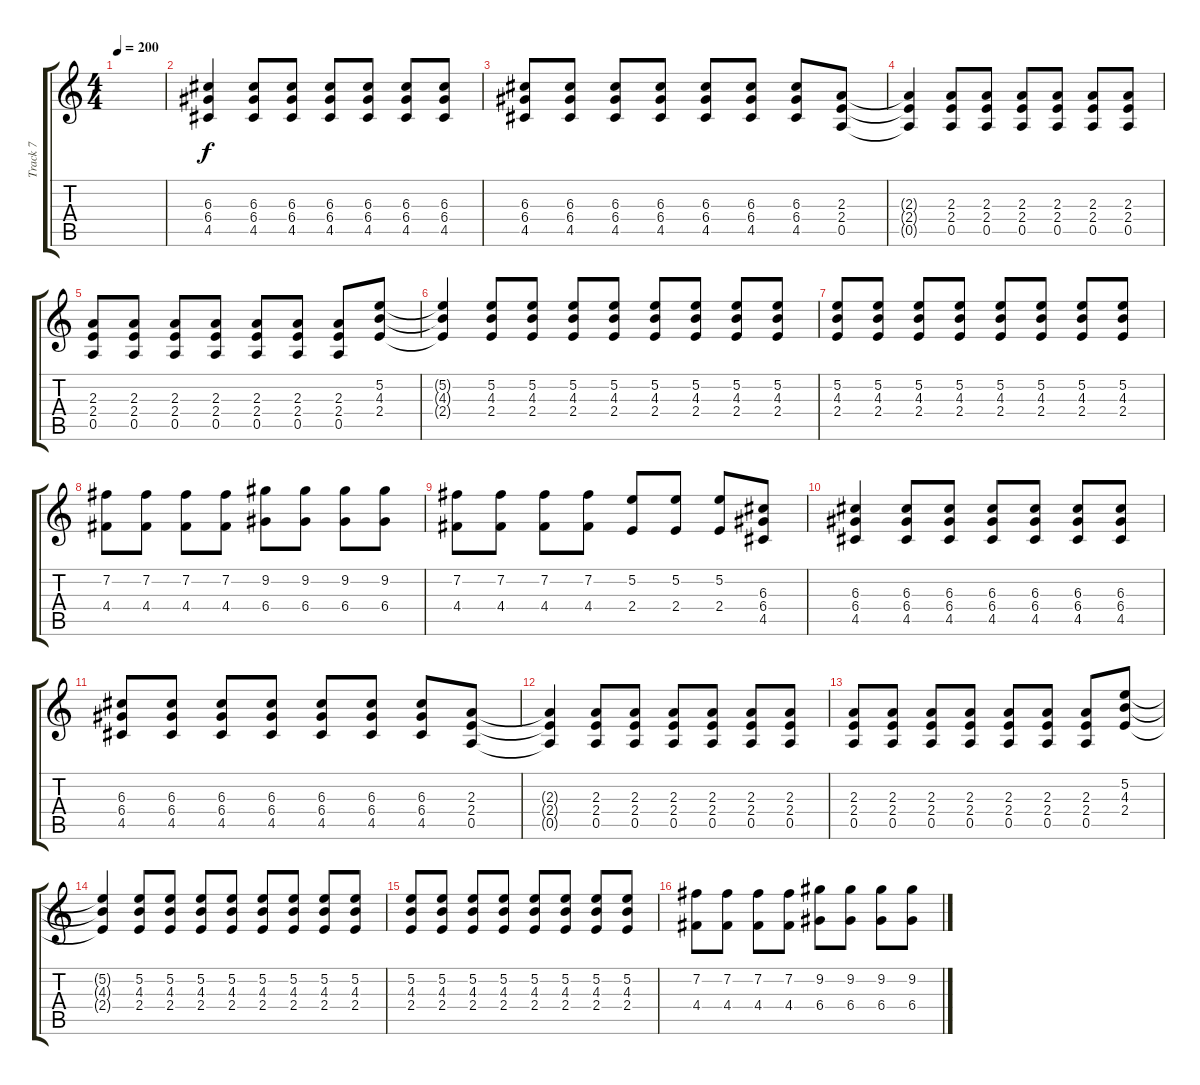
\track ("Track 7" "Track 7") {instrument overdrivenguitar}
\staff {score tabs}
\tuning (E4 B3 G3 D3 A2 E2) {hide}
\ts (4 4)
\tempo 200
\clef g2
\ks c
|
(6.3 6.4 4.5).4 (6.3 6.4 4.5).8 (6.3 6.4 4.5).8 (6.3 6.4 4.5).8 (6.3 6.4 4.5).8 (6.3 6.4 4.5).8 (6.3 6.4 4.5).8 |
(6.3 6.4 4.5).8 (6.3 6.4 4.5).8 (6.3 6.4 4.5).8 (6.3 6.4 4.5).8 (6.3 6.4 4.5).8 (6.3 6.4 4.5).8 (6.3 6.4 4.5).8 (2.3 2.4 0.5).8 |
(2.3{t} 2.4{t} 0.5{t}).4 (2.3 2.4 0.5).8 (2.3 2.4 0.5).8 (2.3 2.4 0.5).8 (2.3 2.4 0.5).8 (2.3 2.4 0.5).8 (2.3 2.4 0.5).8 |
(2.3 2.4 0.5).8 (2.3 2.4 0.5).8 (2.3 2.4 0.5).8 (2.3 2.4 0.5).8 (2.3 2.4 0.5).8 (2.3 2.4 0.5).8 (2.3 2.4 0.5).8 (5.2 4.3 2.4).8 |
(5.2{t} 4.3{t} 2.4{t}).4 (5.2 4.3 2.4).8 (5.2 4.3 2.4).8 (5.2 4.3 2.4).8 (5.2 4.3 2.4).8 (5.2 4.3 2.4).8 (5.2 4.3 2.4).8 (5.2 4.3 2.4).8 (5.2 4.3 2.4).8 |
(5.2 4.3 2.4).8 (5.2 4.3 2.4).8 (5.2 4.3 2.4).8 (5.2 4.3 2.4).8 (5.2 4.3 2.4).8 (5.2 4.3 2.4).8 (5.2 4.3 2.4).8 (5.2 4.3 2.4).8 |
(7.2 4.4).8 (7.2 4.4).8 (7.2 4.4).8 (7.2 4.4).8 (9.2 6.4).8 (9.2 6.4).8 (9.2 6.4).8 (9.2 6.4).8 |
(7.2 4.4).8 (7.2 4.4).8 (7.2 4.4).8 (7.2 4.4).8 (5.2 2.4).8 (5.2 2.4).8 (5.2 2.4).8 (6.3 6.4 4.5).8 |
(6.3 6.4 4.5).4 (6.3 6.4 4.5).8 (6.3 6.4 4.5).8 (6.3 6.4 4.5).8 (6.3 6.4 4.5).8 (6.3 6.4 4.5).8 (6.3 6.4 4.5).8 |
(6.3 6.4 4.5).8 (6.3 6.4 4.5).8 (6.3 6.4 4.5).8 (6.3 6.4 4.5).8 (6.3 6.4 4.5).8 (6.3 6.4 4.5).8 (6.3 6.4 4.5).8 (2.3 2.4 0.5).8 |
(2.3{t} 2.4{t} 0.5{t}).4 (2.3 2.4 0.5).8 (2.3 2.4 0.5).8 (2.3 2.4 0.5).8 (2.3 2.4 0.5).8 (2.3 2.4 0.5).8 (2.3 2.4 0.5).8 |
(2.3 2.4 0.5).8 (2.3 2.4 0.5).8 (2.3 2.4 0.5).8 (2.3 2.4 0.5).8 (2.3 2.4 0.5).8 (2.3 2.4 0.5).8 (2.3 2.4 0.5).8 (5.2 4.3 2.4).8 |
(5.2{t} 4.3{t} 2.4{t}).4 (5.2 4.3 2.4).8 (5.2 4.3 2.4).8 (5.2 4.3 2.4).8 (5.2 4.3 2.4).8 (5.2 4.3 2.4).8 (5.2 4.3 2.4).8 (5.2 4.3 2.4).8 (5.2 4.3 2.4).8 |
(5.2 4.3 2.4).8 (5.2 4.3 2.4).8 (5.2 4.3 2.4).8 (5.2 4.3 2.4).8 (5.2 4.3 2.4).8 (5.2 4.3 2.4).8 (5.2 4.3 2.4).8 (5.2 4.3 2.4).8 |
(7.2 4.4).8 (7.2 4.4).8 (7.2 4.4).8 (7.2 4.4).8 (9.2 6.4).8 (9.2 6.4).8 (9.2 6.4).8 (9.2 6.4).8
